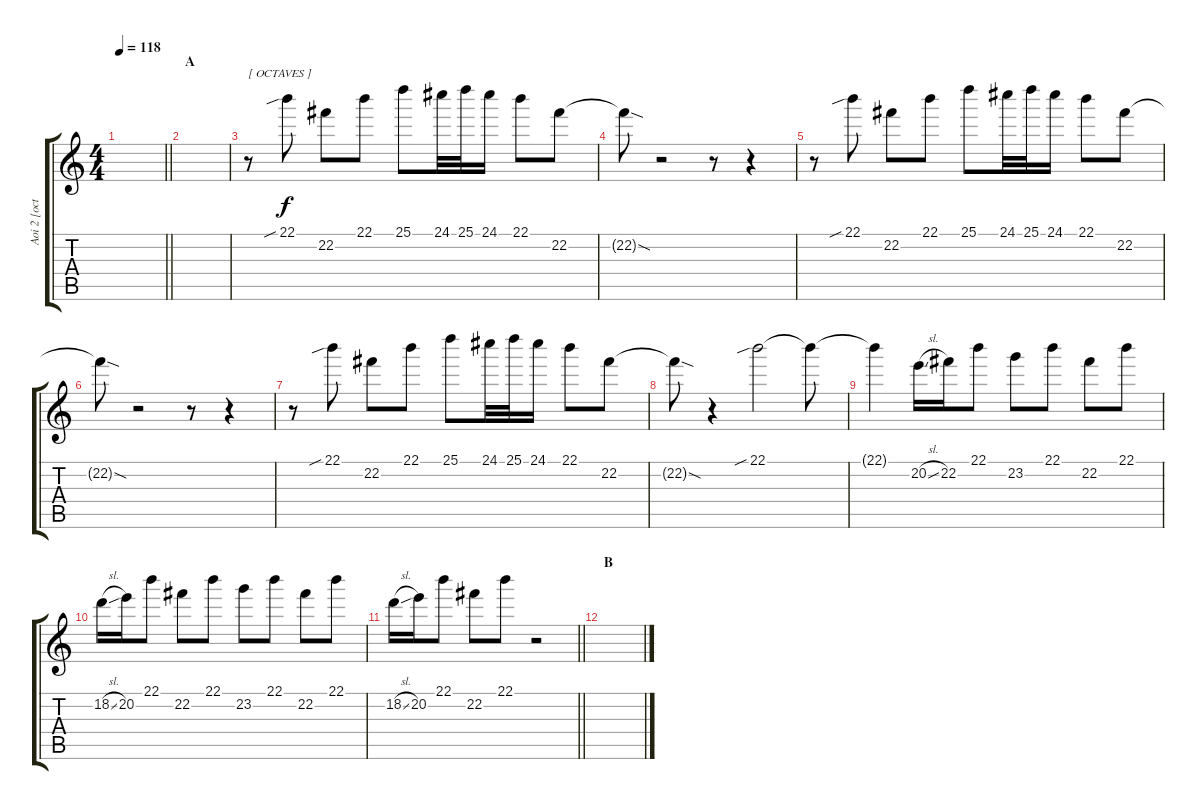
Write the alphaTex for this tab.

\track ("Aoi 2 [octaves]" "Aoi 2 [oct") {instrument overdrivenguitar}
\staff {score tabs}
\tuning (Db4 Ab3 E3 B2 Gb2 B1) {hide}
\ts (4 4)
\tempo 118
\clef g2
\barLineRight lightlight
\ks c
|
\section ("" "A")
|
r.8{txt "[ OCTAVES ]" volume 10} 22.1{sib}.8 22.2.8 22.1.8 25.1.8 24.1.32 25.1.32 24.1.16 22.1.8 22.2.8 |
22.2{sod t}.8 r.2 r.8 r.4 |
r.8 22.1{sib}.8 22.2.8 22.1.8 25.1.8 24.1.32 25.1.32 24.1.16 22.1.8 22.2.8 |
22.2{sod t}.8 r.2 r.8 r.4 |
r.8 22.1{sib}.8 22.2.8 22.1.8 25.1.8 24.1.32 25.1.32 24.1.16 22.1.8 22.2.8 |
22.2{sod t}.8 r.4 22.1{sib}.2 22.1{t}.8 |
22.1{t}.4 20.2{sl}.16 22.2.16 22.1.8 23.2.8 22.1.8 22.2.8 22.1.8 |
18.2{sl}.16 20.2.16 22.1.8 22.2.8 22.1.8 23.2.8 22.1.8 22.2.8 22.1.8 |
\barLineRight lightlight
18.2{sl}.16 20.2.16 22.1.8 22.2.8 22.1.8 r.2 |
\section ("" "B")
